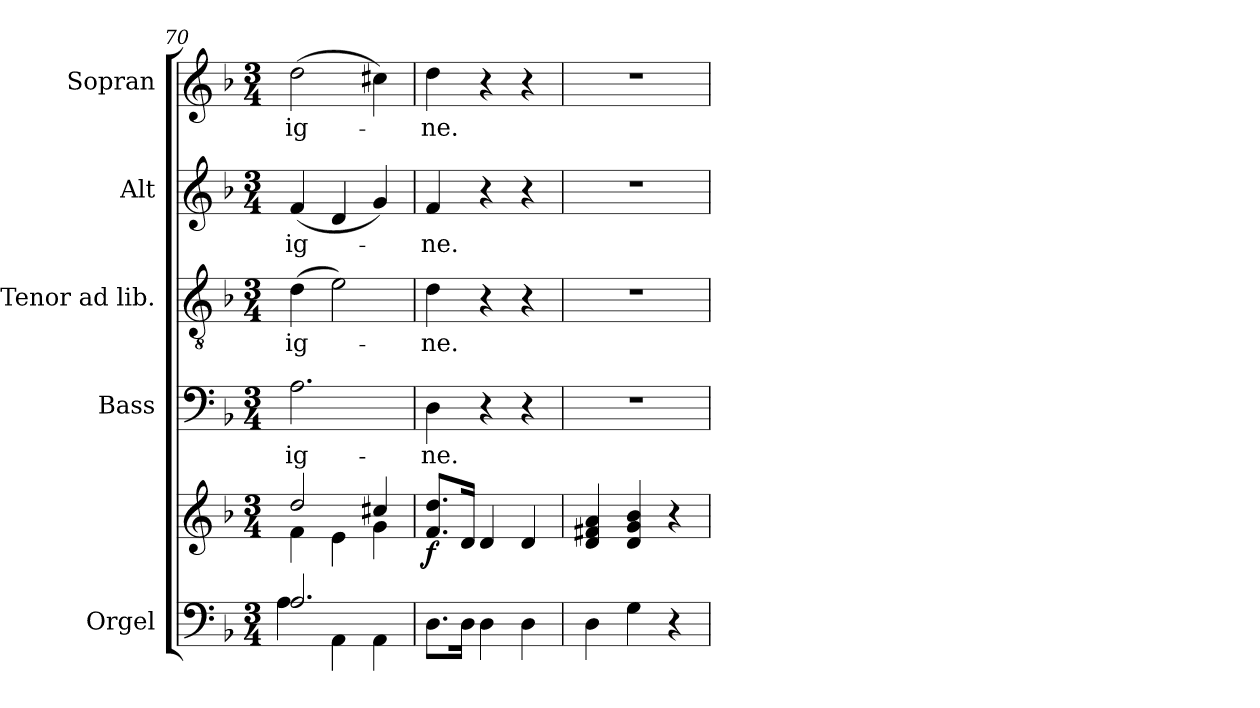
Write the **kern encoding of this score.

**kern	**kern	**dynam	**kern	**text	**kern	**text	**kern	**text	**kern	**text
*part5	*part5	*part5	*part4	*part4	*part3	*part3	*part2	*part2	*part1	*part1
*staff6	*staff5	*staff5/6	*staff4	*staff4	*staff3	*staff3	*staff2	*staff2	*staff1	*staff1
*I"Orgel	*	*	*I"Bass	*	*I"Tenor ad lib.	*	*I"Alt	*	*I"Sopran	*
*I'Org.	*	*	*I'B	*	*I'T	*	*I'A	*	*I'S	*
*clefF4	*clefG2	*	*clefF4	*	*clefGv2	*	*clefG2	*	*clefG2	*
*k[b-]	*k[b-]	*	*k[b-]	*	*k[b-]	*	*k[b-]	*	*k[b-]	*
*F:	*F:	*	*F:	*	*F:	*	*F:	*	*F:	*
*M3/4	*M3/4	*	*M3/4	*	*M3/4	*	*M3/4	*	*M3/4	*
=70	=70	=70	=70	=70	=70	=70	=70	=70	=70	=70
*^	*^	*	*	*	*	*	*	*	*	*
!	!	!	!	!	!	!LO:LY:b	!	!LO:LY:b	!	!LO:LY:b	!	!LO:LY:b
2.A/	4A\	2dd/	4f\	.	2.A\	ig-	(>4d\	ig-	(<4f/	ig-	(>2dd\	ig-
.	4AA\	.	4e\	.	.	.	2e\)	.	4d/	.	.	.
.	4AA\	4cc#X/	4g\	.	.	.	.	.	4g/)	.	4cc#X\)	.
=71	=71	=71	=71	=71	=71	=71	=71	=71	=71	=71	=71	=71
!	!	!	!	!LO:DY:b	!	!LO:LY:b	!	!LO:LY:b	!	!LO:LY:b	!	!LO:LY:b
*v	*v	*	*	*	*	*	*	*	*	*	*	*
*	*v	*v	*	*	*	*	*	*	*	*	*
8.D\L	8.f/ 8.dd/L	f	4D\	-ne.	4d\	-ne.	4f/	-ne.	4dd\	-ne.
16D\Jk	16d/Jk	.	.	.	.	.	.	.	.	.
4D\	4d/	.	4r	.	4r	.	4r	.	4r	.
4D\	4d/	.	4r	.	4r	.	4r	.	4r	.
=72	=72	=72	=72	=72	=72	=72	=72	=72	=72	=72
4D\	4d/ 4f#X/ 4a/	.	2.r	.	2.r	.	2.r	.	2.r	.
4G\	4d/ 4g/ 4b-/	.	.	.	.	.	.	.	.	.
4r	4r	.	.	.	.	.	.	.	.	.
=	=	=	=	=	=	=	=	=	=	=
*-	*-	*-	*-	*-	*-	*-	*-	*-	*-	*-
